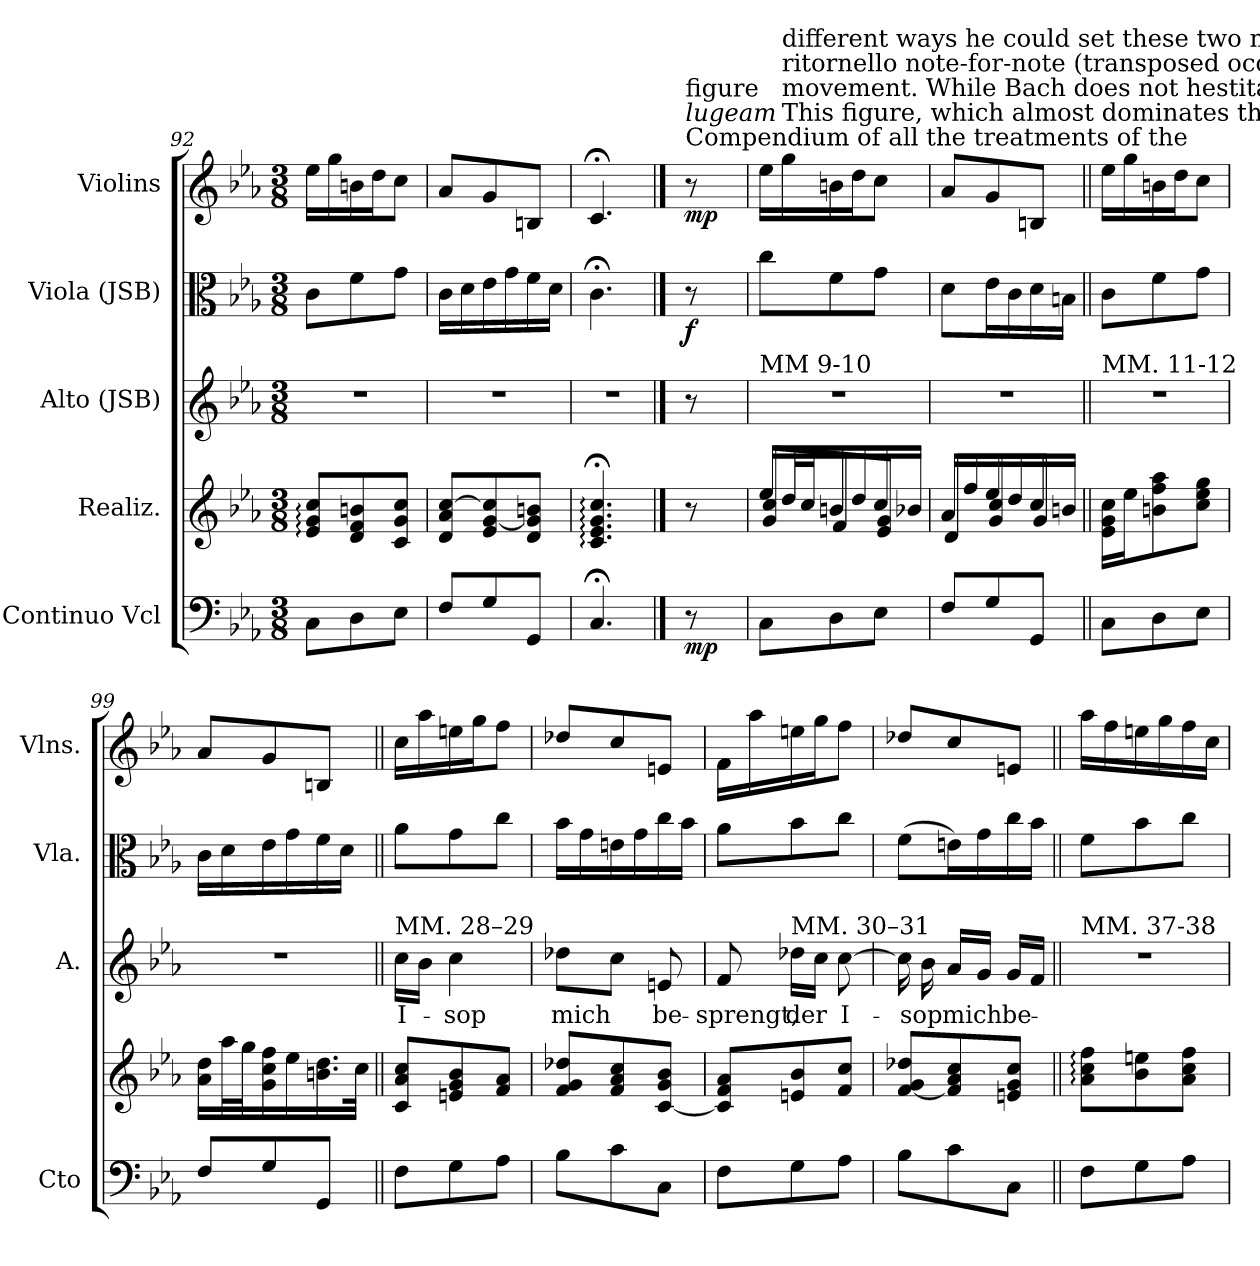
**kern	**dynam	**kern	**kern	**text	**kern	**dynam	**kern	**dynam
*part5	*part5	*part4	*part3	*part3	*part2	*part2	*part1	*part1
*staff5	*staff5	*staff4	*staff3	*staff3	*staff2	*staff2	*staff1	*staff1
*I"Continuo Vcl	*	*I"Realiz.	*I"Alto (JSB)	*	*I"Viola (JSB)	*	*I"Violins	*
*I'Cto	*	*	*I'A.	*	*I'Vla.	*	*I'Vlns.	*
*clefF4	*	*clefG2	*clefG2	*	*clefC3	*	*clefG2	*
*k[b-e-a-]	*	*k[b-e-a-]	*k[b-e-a-]	*	*k[b-e-a-]	*	*k[b-e-a-]	*
*M3/8	*	*M3/8	*M3/8	*	*M3/8	*	*M3/8	*
*MM54	*	*MM54	*MM54	*	*MM54	*	*MM54	*
=92	=92	=92	=92	=92	=92	=92	=92	=92
8C\L	.	8e-:/ 8g:/ 8cc:/L	4.r	.	8c\L	.	16ee-\LL	.
.	.	.	.	.	.	.	16gg\	.
8D\	.	8d/ 8f/ 8bn/	.	.	8f\	.	16bn\	.
*	*	*	*	*	*	*	*MM51	*
.	.	.	.	.	.	.	16dd\J	.
8E-\J	.	8c/ 8g/ 8cc/J	.	.	8g\J	.	8cc\J	.
=93	=93	=93	=93	=93	=93	=93	=93	=93
*	*	*	*	*	*	*	*MM48	*
8F/L	.	8d/ 8a-/ [8cc/L	4.r	.	16c\LL	.	8a-/L	.
.	.	.	.	.	16d\	.	.	.
8G/	.	8e-/ [8g/ 8cc]/	.	.	16e-\	.	8g/	.
.	.	.	.	.	16g\	.	.	.
8GG/J	.	8d/ 8g]/ 8bn/J	.	.	16f\	.	8Bn/J	.
.	.	.	.	.	16d\JJ	.	.	.
=94	=94	=94	=94	=94	=94	=94	=94	=94
4.C;</	.	4.c/;<: 4.e-/;<: 4.g/;<: 4.cc/;<:	4.r	.	4.c;<\	.	4.c;</	.
!!LO:LB:g=z
==95	==95	==95	==95	==95	==95	==95	==95	==95
*	*	*	*	*	*	*	*MM60	*
!	!	!	!	!	!	!	!LO:TX:a:t=Compendium of all the treatments of the	!
!	!	!	!	!	!	!	!LO:TX:a:i:t=lugeam	!
!	!	!	!	!	!	!	!LO:TX:a:t=figure	!
!	!LO:DY:b	!	!	!	!	!LO:DY:b	!	!LO:DY:b
8r	mp	8r	8r	.	8r	f	8r	mp
=96	=96	=96	=96	=96	=96	=96	=96	=96
*	*	*	*	*	*	*	*MM48	*
*	*	*^	*	*	*	*	*	*
!	!	!	!	!LO:TX:a:t=MM  9-10	!	!	!	!	!
8C\L	.	16ee-/LL	8g/ 8cc/L	4.r	.	8cc\L	.	16ee-\LL	.
!	!	!	!	!	!	!	!	!LO:TX:a:t=This figure, which almost dominates the movement, occurs 10 times, that is, one-tenth the weight of the whole	!
!	!	!	!	!	!	!	!	!LO:TX:a:t=movement.  While Bach does not hestitate to repeatedly copy his viola treatment of the opening 4-5 bars of the	!
!	!	!	!	!	!	!	!	!LO:TX:a:t=ritornello note-for-note (transposed occasionally), it is as if he has set himself to a game to see how many	!
!	!	!	!	!	!	!	!	!LO:TX:a:t=different ways he could set these two measures. Here’s the result.	!
.	.	32dd/L	.	.	.	.	.	16gg\	.
.	.	32cc/J	.	.	.	.	.	.	.
8D\	.	16bn/	8f/	.	.	8f\	.	16bn\	.
.	.	16dd/	.	.	.	.	.	16dd\J	.
8E-\J	.	16cc/	8e-/ 8g/J	.	.	8g\J	.	8cc\J	.
.	.	16b-X/JJ	.	.	.	.	.	.	.
=97	=97	=97	=97	=97	=97	=97	=97	=97	=97
8F/L	.	16a-/LL	8d/L	4.r	.	8d\L	.	8a-/L	.
.	.	16ff/	.	.	.	.	.	.	.
8G/	.	16ee-/	8g/ 8cc/	.	.	16e-\L	.	8g/	.
.	.	16dd/	.	.	.	16c\	.	.	.
8GG/J	.	16cc/	8g/J	.	.	16d\	.	8Bn/J	.
.	.	16bn/JJ	.	.	.	16Bn\JJ	.	.	.
*	*	*v	*v	*	*	*	*	*	*
=98||	=98||	=98||	=98||	=98||	=98||	=98||	=98||	=98||
!	!	!	!LO:TX:a:t=MM. 11-12	!	!	!	!	!
8C\L	.	16e-\ 16g\ 16cc\LL	4.r	.	8c\L	.	16ee-\LL	.
.	.	16ee-\J	.	.	.	.	16gg\	.
8D\	.	8bn\ 8ff\ 8aa-\	.	.	8f\	.	16bn\	.
.	.	.	.	.	.	.	16dd\J	.
8E-\J	.	8cc\ 8ee-\ 8gg\J	.	.	8g\J	.	8cc\J	.
=99	=99	=99	=99	=99	=99	=99	=99	=99
8F/L	.	16a-\ 16dd\LL	4.r	.	16c\LL	.	8a-/L	.
.	.	32aa-\L	.	.	16d\	.	.	.
.	.	32gg\J	.	.	.	.	.	.
8G/	.	16g\ 16cc\ 16ff\	.	.	16e-\	.	8g/	.
.	.	16ee-\	.	.	16g\	.	.	.
8GG/J	.	16.bn\ 16.dd\	.	.	16f\	.	8Bn/J	.
.	.	.	.	.	16d\JJ	.	.	.
.	.	32cc\JJk	.	.	.	.	.	.
=100||	=100||	=100||	=100||	=100||	=100||	=100||	=100||	=100||
!	!	!	!LO:TX:a:t=MM. 28–29	!	!	!	!	!
!	!	!	!	!LO:LY:b	!	!	!	!
8F\L	.	8c/ 8a-/ 8cc/L	16cc\LL	I-	8a-\L	.	16cc\LL	.
.	.	.	16b-\JJ	.	.	.	16aa-\	.
!	!	!	!	!LO:LY:b	!	!	!	!
8G\	.	8en/ 8g/ 8b-/	4cc\	-sop	8g\	.	16een\	.
.	.	.	.	.	.	.	16gg\J	.
8A-\J	.	8f/ 8a-/J	.	.	8cc\J	.	8ff\J	.
=101	=101	=101	=101	=101	=101	=101	=101	=101
!	!	!	!	!LO:LY:b	!	!	!	!
8B-\L	.	8f/ 8g/ 8dd-X/L	8dd-X\L	mich	16b-\LL	.	8dd-X/L	.
.	.	.	.	.	16g\	.	.	.
8c\	.	8f/ 8a-/ 8cc/	8cc\J	.	16en\	.	8cc/	.
.	.	.	.	.	16g\	.	.	.
!	!	!	!	!LO:LY:b	!	!	!	!
8C\J	.	[8c/ 8g/ 8b-/J	8en/	be-	16cc\	.	8en/J	.
.	.	.	.	.	16b-\JJ	.	.	.
!!LO:PB:g=z
=102	=102	=102	=102	=102	=102	=102	=102	=102
!	!	!	!	!LO:LY:b	!	!	!	!
8F\L	.	8c]/ 8f/ 8a-/L	8f/	-sprengt,	8a-\L	.	16f\LL	.
.	.	.	.	.	.	.	16aa-\	.
!	!	!	!LO:TX:a:t=MM. 30–31	!	!	!	!	!
!	!	!	!	!LO:LY:b	!	!	!	!
8G\	.	8en/ 8b-/	16dd-X\LL	der	8b-\	.	16een\	.
.	.	.	16cc\JJ	.	.	.	16gg\J	.
!	!	!	!	!LO:LY:b	!	!	!	!
8A-\J	.	8f/ 8cc/J	[8cc\	I-	8cc\J	.	8ff\J	.
=103	=103	=103	=103	=103	=103	=103	=103	=103
8B-\L	.	[8f/ 8g/ 8dd-X/L	16cc\]	.	(8f\L	.	8dd-X/L	.
!	!	!	!	!LO:LY:b	!	!	!	!
.	.	.	16b-\	-sop	.	.	.	.
!	!	!	!	!LO:LY:b	!	!	!	!
8c\	.	8f]/ 8a-/ 8cc/	16a-/LL	mich	16en\L)	.	8cc/	.
.	.	.	16g/JJ	.	16g\	.	.	.
!	!	!	!	!LO:LY:b	!	!	!	!
8C\J	.	8en/ 8g/ 8cc/J	16g/LL	be-	16cc\	.	8en/J	.
.	.	.	16f/JJ	.	16b-\JJ	.	.	.
=104||	=104||	=104||	=104||	=104||	=104||	=104||	=104||	=104||
!	!	!	!LO:TX:a:t=MM. 37-38	!	!	!	!	!
8F\L	.	8a-:\ 8cc:\ 8ff:\L	4.r	.	8f\L	.	16aa-\LL	.
.	.	.	.	.	.	.	16ff\	.
8G\	.	8b-\ 8een\	.	.	8b-\	.	16een\	.
.	.	.	.	.	.	.	16gg\	.
8A-\J	.	8a-\ 8cc\ 8ff\J	.	.	8cc\J	.	16ff\	.
.	.	.	.	.	.	.	16cc\JJ	.
=	=	=	=	=	=	=	=	=
*-	*-	*-	*-	*-	*-	*-	*-	*-
